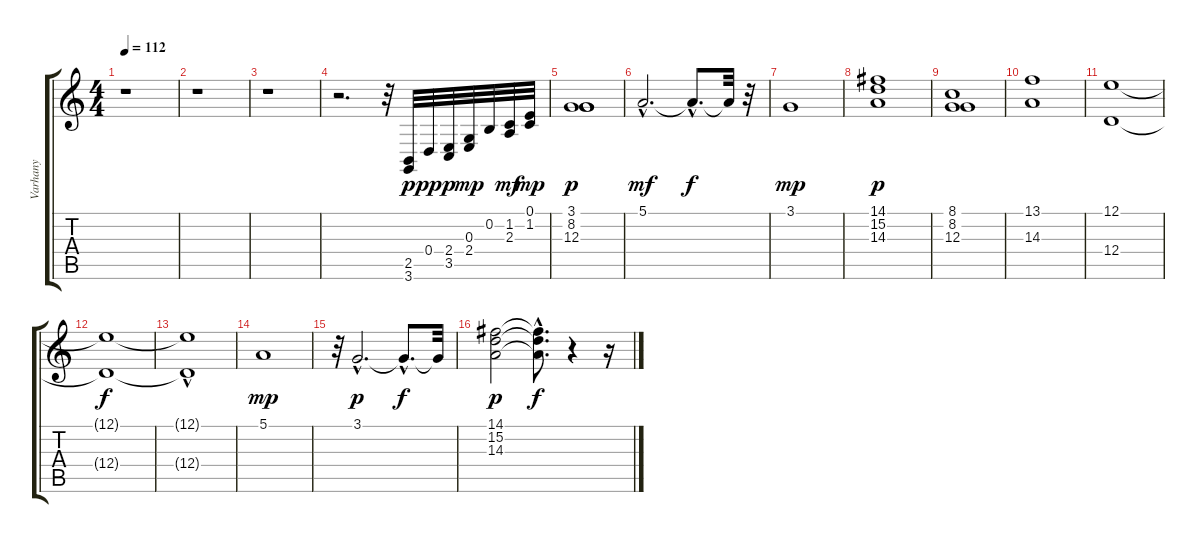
\track ("Varhany" "Varhany") {instrument drawbarorgan}
\staff {score tabs}
\tuning (E4 B3 G3 D3 A2 E2) {hide}
\ts (4 4)
\tempo 112
\clef g2
\ks c
r.1{dy p} |
r.1 |
r.1 |
r.2{d} r.32 (2.5 3.6).32 0.4.32{dy pp} (2.4 3.5).32{dy p} (0.3 2.4).32{dy mp} 0.2.32 (1.2 2.3).32{dy mf} (0.1 1.2).32{dy mp} |
(3.1 8.2 12.3).1{dy p} |
5.1{hac}.2{d dy mf} 5.1{hac t}.8{d dy f} 5.1{t}.32 r.32 |
3.1.1{dy mp} |
(14.1 15.2 14.3).1{dy p} |
(8.1 8.2 12.3).1 |
(13.1 14.3).1 |
(12.1 12.4).1 |
(12.1{t} 12.4{t}).1{dy f} |
(12.1{t} 12.4{hac t}).1 |
5.1.1{dy mp} |
r.32 3.1{hac}.2{d dy p} 3.1{hac t}.8{d dy f} 3.1{t}.32 |
(14.1 15.2 14.3).2{dy p} (14.1{hac t} 15.2{hac t} 14.3{hac t}).8{d dy f} r.4 r.16
